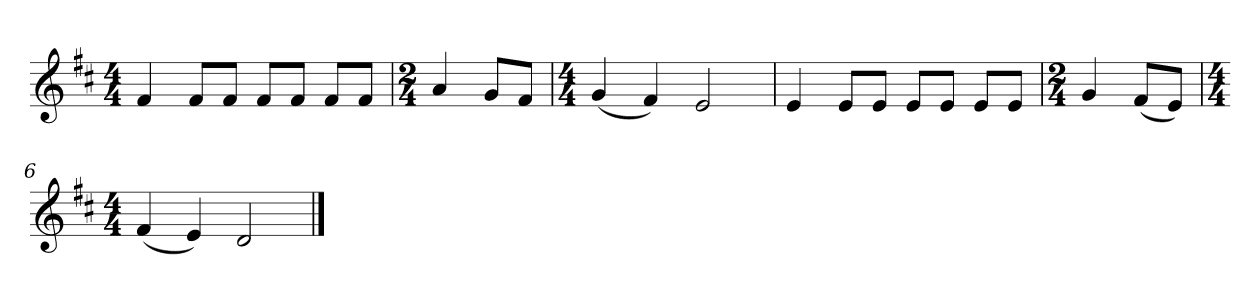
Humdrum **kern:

**kern
*part1
*staff1
*k[f#c#]
*M4/4
*MM120
=1
4f#
8f#L
8f#J
8f#L
8f#J
8f#L
8f#J
=2
*M2/4
4a
8gL
8f#J
=3
*M4/4
(4g
4f#)
2e
=4
4e
8eL
8eJ
8eL
8eJ
8eL
8eJ
=5
*M2/4
4g
(8f#L
8eJ)
=6
*M4/4
(4f#
4e)
2d
==
*-
